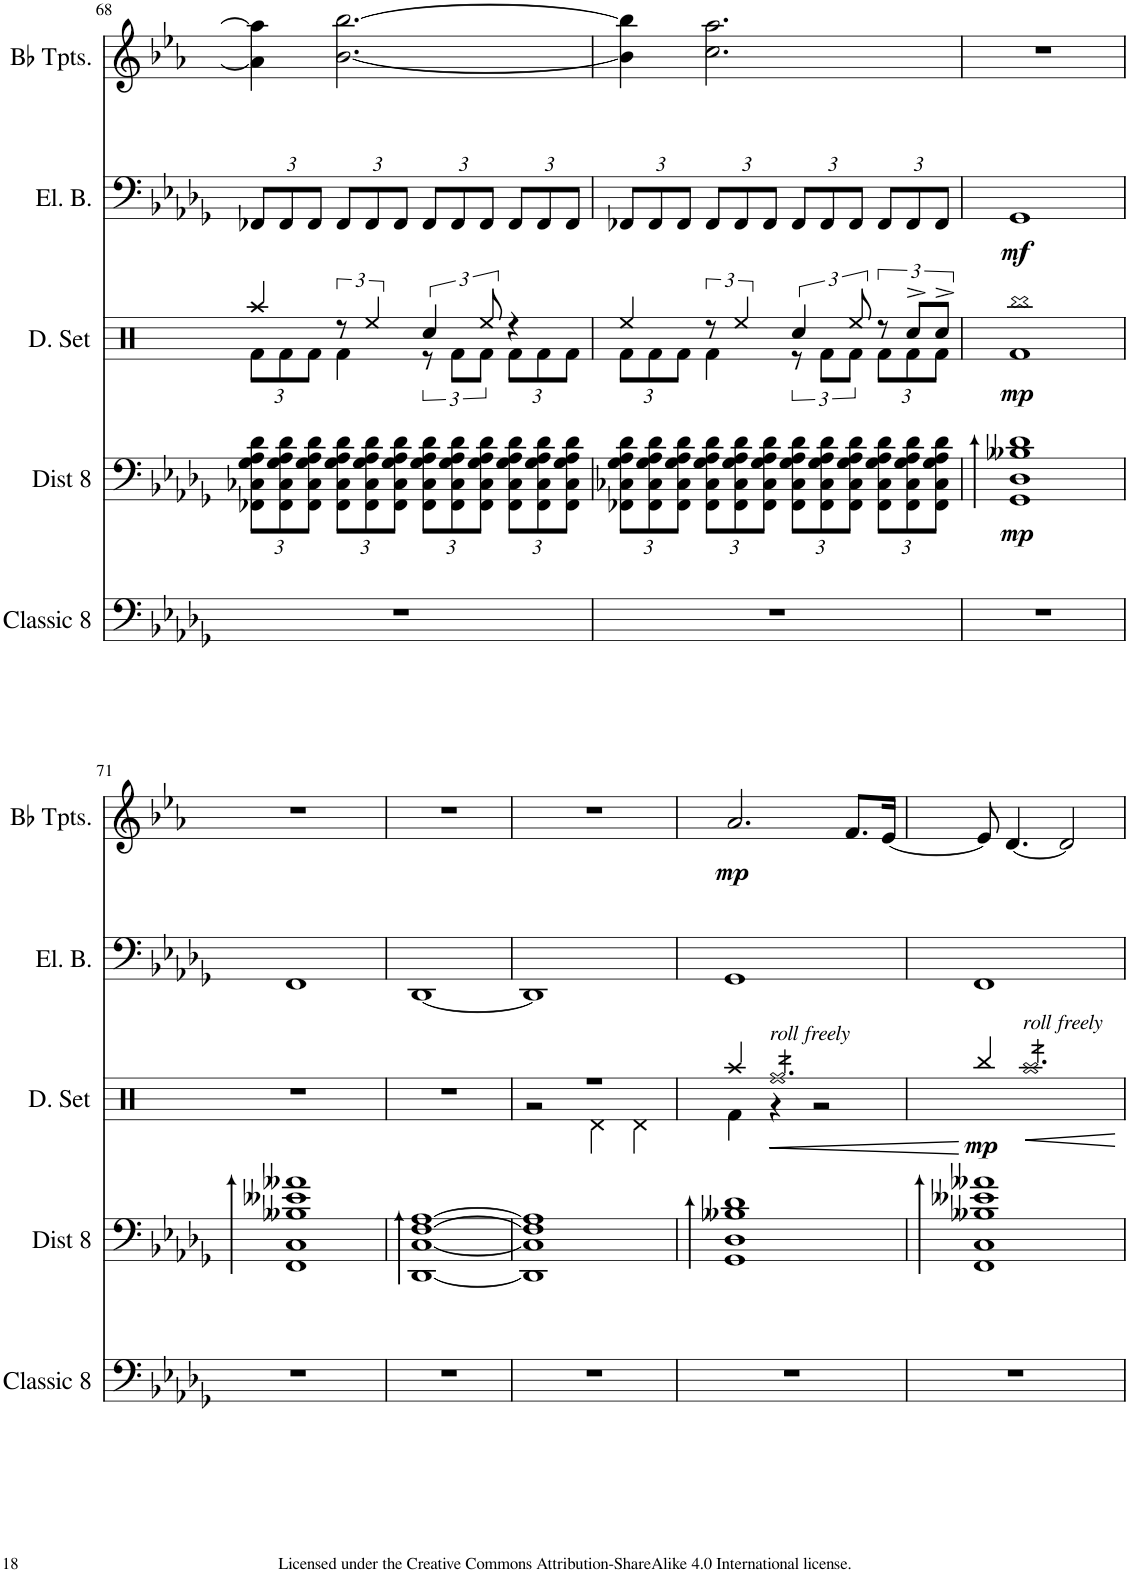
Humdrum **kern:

**kern	**kern	**dynam	**kern	**dynam	**kern	**dynam	**kern	**dynam
*part5	*part4	*part4	*part3	*part3	*part2	*part2	*part1	*part1
*staff5	*staff4	*staff4	*staff3	*staff3	*staff2	*staff2	*staff1	*staff1
*I"8-string Classical Guitar	*I"8-string Distorted Guitar	*	*I"Drumset	*	*I"5-str. Electric Bass	*	*I"Two Bb Trumpets	*
*I'Classic 8	*I'Dist 8	*	*I'D. Set	*	*I'El. B.	*	*I'Bb Tpts.	*
!!LO:PB:g=z
*clefF4	*clefF4	*	*clefX	*	*clefF4	*	*clefG2	*
*	*	*	*	*	*Trd7c12	*	*Trd1c2	*
*k[b-e-a-d-g-]	*k[b-e-a-d-g-]	*	*k[]	*	*k[b-e-a-d-g-]	*	*k[b-e-a-]	*
*M4/4	*M4/4	*	*M4/4	*	*M4/4	*	*M4/4	*
=68	=68	=68	=68	=68	=68	=68	=68	=68
*	*	*	*^	*	*	*	*	*
*	*Xbrackettup	*	*	*Xbrackettup	*	*Xbrackettup	*	*	*
1r	12FF-X\ 12C-X\ 12G-\ 12A-\ 12d-\L	.	4Raa/	12Rf\L	.	12FF-X/L	.	4a-\] 4aa-\]	.
.	12FF-\ 12C-\ 12G-\ 12A-\ 12d-\	.	.	12Rf\	.	12FF-/	.	.	.
.	12FF-\ 12C-\ 12G-\ 12A-\ 12d-\J	.	.	12Rf\J	.	12FF-/J	.	.	.
*	*	*	*brackettup	*	*	*	*	*	*
.	12FF-\ 12C-\ 12G-\ 12A-\ 12d-\L	.	12r	4Rf\	.	12FF-/L	.	[2.b-\ [2.bb-\	.
.	12FF-\ 12C-\ 12G-\ 12A-\ 12d-\	.	6Ree/	.	.	12FF-/	.	.	.
.	12FF-\ 12C-\ 12G-\ 12A-\ 12d-\J	.	.	.	.	12FF-/J	.	.	.
.	12FF-\ 12C-\ 12G-\ 12A-\ 12d-\L	.	6Rcc/	12r	.	12FF-/L	.	.	.
.	12FF-\ 12C-\ 12G-\ 12A-\ 12d-\	.	.	12Rf\L	.	12FF-/	.	.	.
.	12FF-\ 12C-\ 12G-\ 12A-\ 12d-\J	.	12Ree/	12Rf\J	.	12FF-/J	.	.	.
*	*	*	*	*Xbrackettup	*	*	*	*	*
.	12FF-\ 12C-\ 12G-\ 12A-\ 12d-\L	.	4r	12Rf\L	.	12FF-/L	.	.	.
.	12FF-\ 12C-\ 12G-\ 12A-\ 12d-\	.	.	12Rf\	.	12FF-/	.	.	.
.	12FF-\ 12C-\ 12G-\ 12A-\ 12d-\J	.	.	12Rf\J	.	12FF-/J	.	.	.
=69	=69	=69	=69	=69	=69	=69	=69	=69	=69
1r	12FF-X\ 12C-X\ 12G-\ 12A-\ 12d-\L	.	4Ree/	12Rf\L	.	12FF-X/L	.	4b-\] 4bb-\]	.
.	12FF-\ 12C-\ 12G-\ 12A-\ 12d-\	.	.	12Rf\	.	12FF-/	.	.	.
.	12FF-\ 12C-\ 12G-\ 12A-\ 12d-\J	.	.	12Rf\J	.	12FF-/J	.	.	.
*	*	*	*brackettup	*	*	*	*	*	*
.	12FF-\ 12C-\ 12G-\ 12A-\ 12d-\L	.	12r	4Rf\	.	12FF-/L	.	2.cc\ 2.aa-\	.
.	12FF-\ 12C-\ 12G-\ 12A-\ 12d-\	.	6Ree/	.	.	12FF-/	.	.	.
.	12FF-\ 12C-\ 12G-\ 12A-\ 12d-\J	.	.	.	.	12FF-/J	.	.	.
.	12FF-\ 12C-\ 12G-\ 12A-\ 12d-\L	.	6Rcc/	12r	.	12FF-/L	.	.	.
.	12FF-\ 12C-\ 12G-\ 12A-\ 12d-\	.	.	12Rf\L	.	12FF-/	.	.	.
.	12FF-\ 12C-\ 12G-\ 12A-\ 12d-\J	.	12Ree/	12Rf\J	.	12FF-/J	.	.	.
*	*	*	*	*Xbrackettup	*	*	*	*	*
.	12FF-\ 12C-\ 12G-\ 12A-\ 12d-\L	.	12r	12Rf\L	.	12FF-/L	.	.	.
.	12FF-\ 12C-\ 12G-\ 12A-\ 12d-\	.	12Rcc^/L	12Rf\	.	12FF-/	.	.	.
.	12FF-\ 12C-\ 12G-\ 12A-\ 12d-\J	.	12Rcc^/J	12Rf\J	.	12FF-/J	.	.	.
=70	=70	=70	=70	=70	=70	=70	=70	=70	=70
!	!	!LO:DY:b	!	!	!LO:DY:b	!	!LO:DY:b	!	!
1r	1GG- 1D- 1B--X 1d-	mp	1Rbb	1Rf	mp	1GG-	mf	1r	.
*	*	*	*v	*v	*	*	*	*	*
!!LO:LB:g=z
=71	=71	=71	=71	=71	=71	=71	=71	=71
1r	1FF 1C 1B--X 1e--X 1a--X	.	1r	.	1FF	.	1r	.
=72	=72	=72	=72	=72	=72	=72	=72	=72
1r	[1DD- [1C [1F [1A-	.	1r	.	[1DD-	.	1r	.
=73	=73	=73	=73	=73	=73	=73	=73	=73
*	*	*	*^	*	*	*	*	*
1r	1DD-] 1C] 1F] 1A-]	.	1r	2r	.	1DD-]	.	1r	.
.	.	.	.	4Rd\	.	.	.	.	.
.	.	.	.	4Rd\	.	.	.	.	.
=74	=74	=74	=74	=74	=74	=74	=74	=74	=74
!	!	!	!	!	!	!	!	!	!LO:DY:b
1r	1GG- 1D- 1B--X 1d-	.	4Raa/	4Rf\	.	1GG-	.	2.a-/	mp
!	!	!	!LO:TX:a:i:t=roll freely	!	!	!	!	!	!
!	!	!	!	!	!LO:HP:b	!	!	!	!
.	.	.	2.Rff@4@/	4r	<	.	.	.	.
.	.	.	.	2r	.	.	.	.	.
.	.	.	.	.	.	.	.	8.f/L	.
.	.	.	.	.	.	.	.	[16e-/Jk	.
*	*	*	*v	*v	*	*	*	*	*
.	.	.	.	[	.	.	.	.
=75	=75	=75	=75	=75	=75	=75	=75	=75
!	!	!	!	!LO:DY:b	!	!	!	!
1r	1FF 1C 1B--X 1e--X 1a--X	.	4Rbb/	mp	1FF	.	8e-/]	.
.	.	.	.	.	.	.	[4.d/	.
!	!	!	!LO:TX:a:i:t=roll freely	!	!	!	!	!
!	!	!	!	!LO:HP:b	!	!	!	!
.	.	.	2.Raa@4@/	<	.	.	.	.
.	.	.	.	.	.	.	2d/]	.
.	.	.	.	.	.	.	.	.
.	.	.	.	[	.	.	.	.
=	=	=	=	=	=	=	=	=
*-	*-	*-	*-	*-	*-	*-	*-	*-
